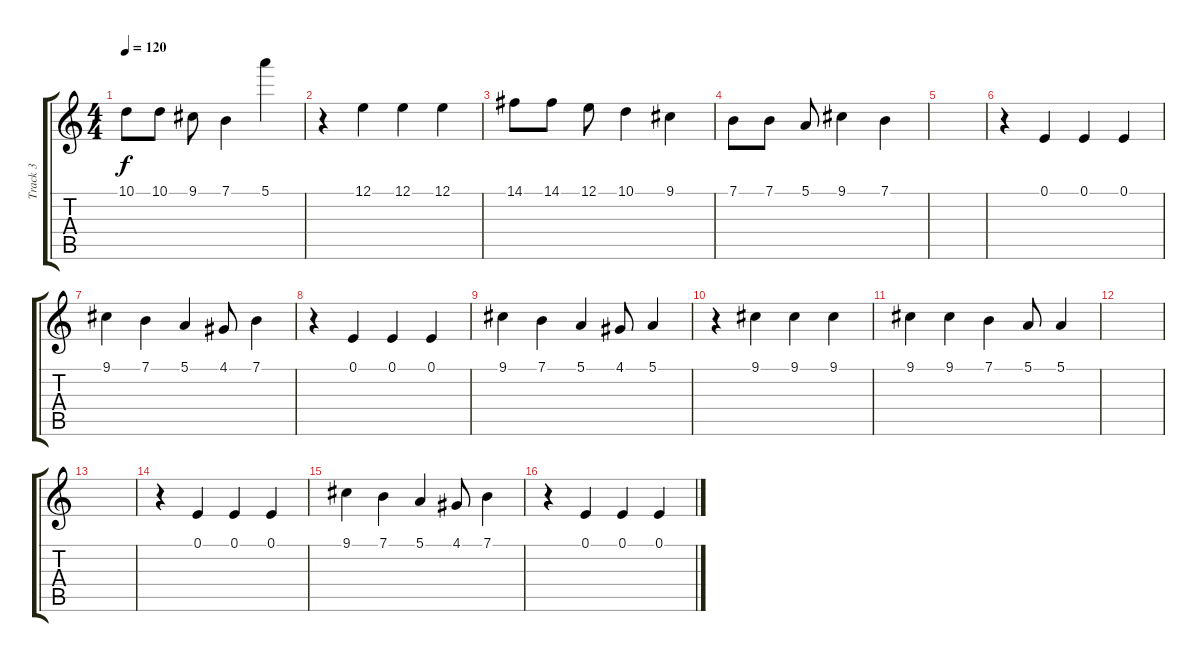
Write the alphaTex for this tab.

\track ("Track 3" "Track 3") {solo instrument acousticgrandpiano}
\staff {score tabs}
\tuning (E4 B3 G3 D3 A2 E2) {hide}
\ts (4 4)
\tempo 120
\clef g2
\ks c
10.1.8{dy f} 10.1.8 9.1.8 7.1.4 5.1.4{ot 15mb} |
r.4 12.1.4 12.1.4 12.1.4 |
14.1.8 14.1.8 12.1.8 10.1.4 9.1.4 |
7.1.8 7.1.8 5.1.8 9.1.4 7.1.4 |
|
r.4 0.1.4 0.1.4 0.1.4 |
9.1.4 7.1.4 5.1.4 4.1.8 7.1.4 |
r.4 0.1.4 0.1.4 0.1.4 |
9.1.4 7.1.4 5.1.4 4.1.8 5.1.4 |
r.4 9.1.4 9.1.4 9.1.4 |
9.1.4 9.1.4 7.1.4 5.1.8 5.1.4 |
|
|
r.4 0.1.4 0.1.4 0.1.4 |
9.1.4 7.1.4 5.1.4 4.1.8 7.1.4 |
r.4 0.1.4 0.1.4 0.1.4
